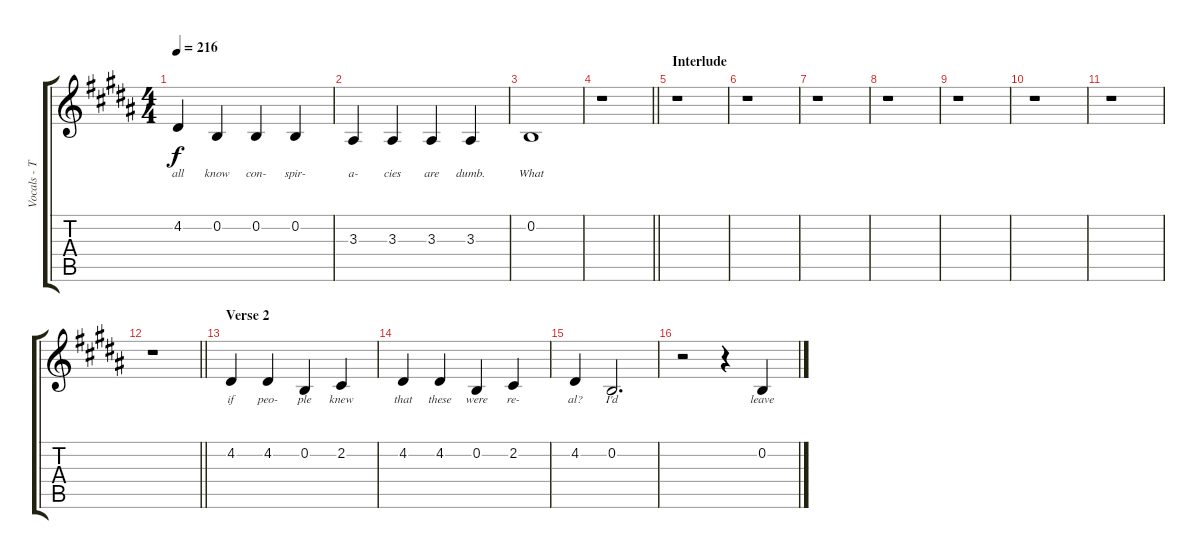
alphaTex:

\track ("Vocals - Tom DeLonge" "Vocals - T") {instrument clarinet}
\staff {score tabs}
\tuning (E4 B3 G3 D3 A2 E2) {hide}
\ts (4 4)
\tempo 216
\clef g2
\ks b
4.2.4{lyrics (0 "all") lyrics (1 "") lyrics (2 "") lyrics (3 "") lyrics (4 "") dy f} 0.2.4{lyrics (0 "know") lyrics (1 "") lyrics (2 "") lyrics (3 "") lyrics (4 "")} 0.2.4{lyrics (0 "con-") lyrics (1 "") lyrics (2 "") lyrics (3 "") lyrics (4 "")} 0.2.4{lyrics (0 "spir-") lyrics (1 "") lyrics (2 "") lyrics (3 "") lyrics (4 "")} |
3.3.4{lyrics (0 "a-") lyrics (1 "") lyrics (2 "") lyrics (3 "") lyrics (4 "")} 3.3.4{lyrics (0 "cies") lyrics (1 "") lyrics (2 "") lyrics (3 "") lyrics (4 "")} 3.3.4{lyrics (0 "are") lyrics (1 "") lyrics (2 "") lyrics (3 "") lyrics (4 "")} 3.3.4{lyrics (0 "dumb.") lyrics (1 "") lyrics (2 "") lyrics (3 "") lyrics (4 "")} |
0.2.1{lyrics (0 "What") lyrics (1 "") lyrics (2 "") lyrics (3 "") lyrics (4 "")} |
\barLineRight lightlight
r.1 |
\section ("" "Interlude")
r.1 |
r.1 |
r.1 |
r.1 |
r.1 |
r.1 |
r.1 |
\barLineRight lightlight
r.1 |
\section ("" "Verse 2")
4.2.4{lyrics (0 "if") lyrics (1 "") lyrics (2 "") lyrics (3 "") lyrics (4 "")} 4.2.4{lyrics (0 "peo-") lyrics (1 "") lyrics (2 "") lyrics (3 "") lyrics (4 "")} 0.2.4{lyrics (0 "ple") lyrics (1 "") lyrics (2 "") lyrics (3 "") lyrics (4 "")} 2.2.4{lyrics (0 "knew") lyrics (1 "") lyrics (2 "") lyrics (3 "") lyrics (4 "")} |
4.2.4{lyrics (0 "that") lyrics (1 "") lyrics (2 "") lyrics (3 "") lyrics (4 "")} 4.2.4{lyrics (0 "these") lyrics (1 "") lyrics (2 "") lyrics (3 "") lyrics (4 "")} 0.2.4{lyrics (0 "were") lyrics (1 "") lyrics (2 "") lyrics (3 "") lyrics (4 "")} 2.2.4{lyrics (0 "re-") lyrics (1 "") lyrics (2 "") lyrics (3 "") lyrics (4 "")} |
4.2.4{lyrics (0 "al?") lyrics (1 "") lyrics (2 "") lyrics (3 "") lyrics (4 "")} 0.2.2{d lyrics (0 "I'd") lyrics (1 "") lyrics (2 "") lyrics (3 "") lyrics (4 "")} |
r.2 r.4 0.2.4{lyrics (0 "leave") lyrics (1 "") lyrics (2 "") lyrics (3 "") lyrics (4 "")}
